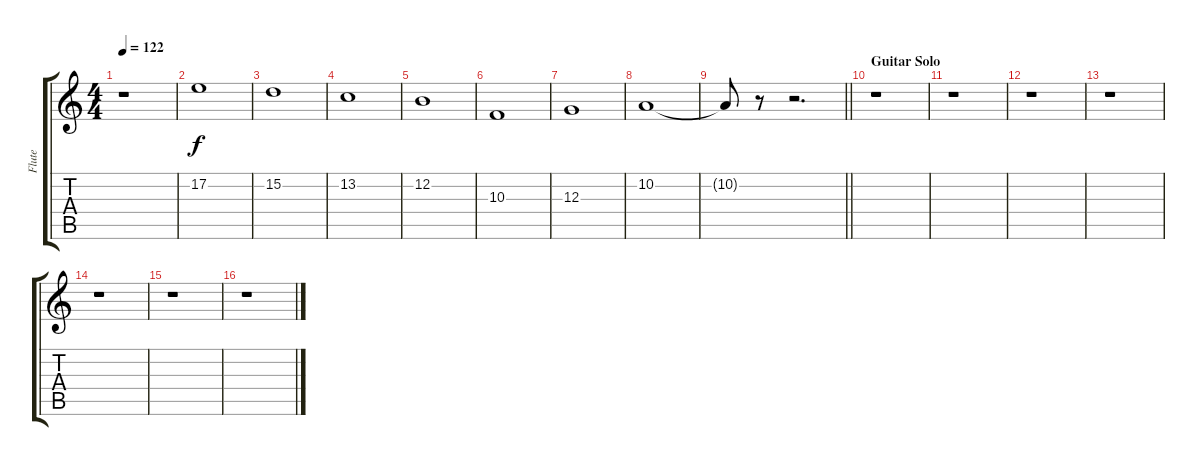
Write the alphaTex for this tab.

\track ("Flute" "Flute") {instrument panflute}
\staff {score tabs}
\tuning (E4 B3 G3 D3 A2 E2) {hide}
\ts (4 4)
\tempo 122
\clef g2
\ks c
r.1{dy f} |
17.2.1 |
15.2.1 |
13.2.1 |
12.2.1 |
10.3.1 |
12.3.1 |
10.2.1 |
\barLineRight lightlight
10.2{t}.8 r.8 r.2{d} |
\section ("" "Guitar Solo")
r.1 |
r.1 |
r.1 |
r.1 |
r.1 |
r.1 |
r.1
